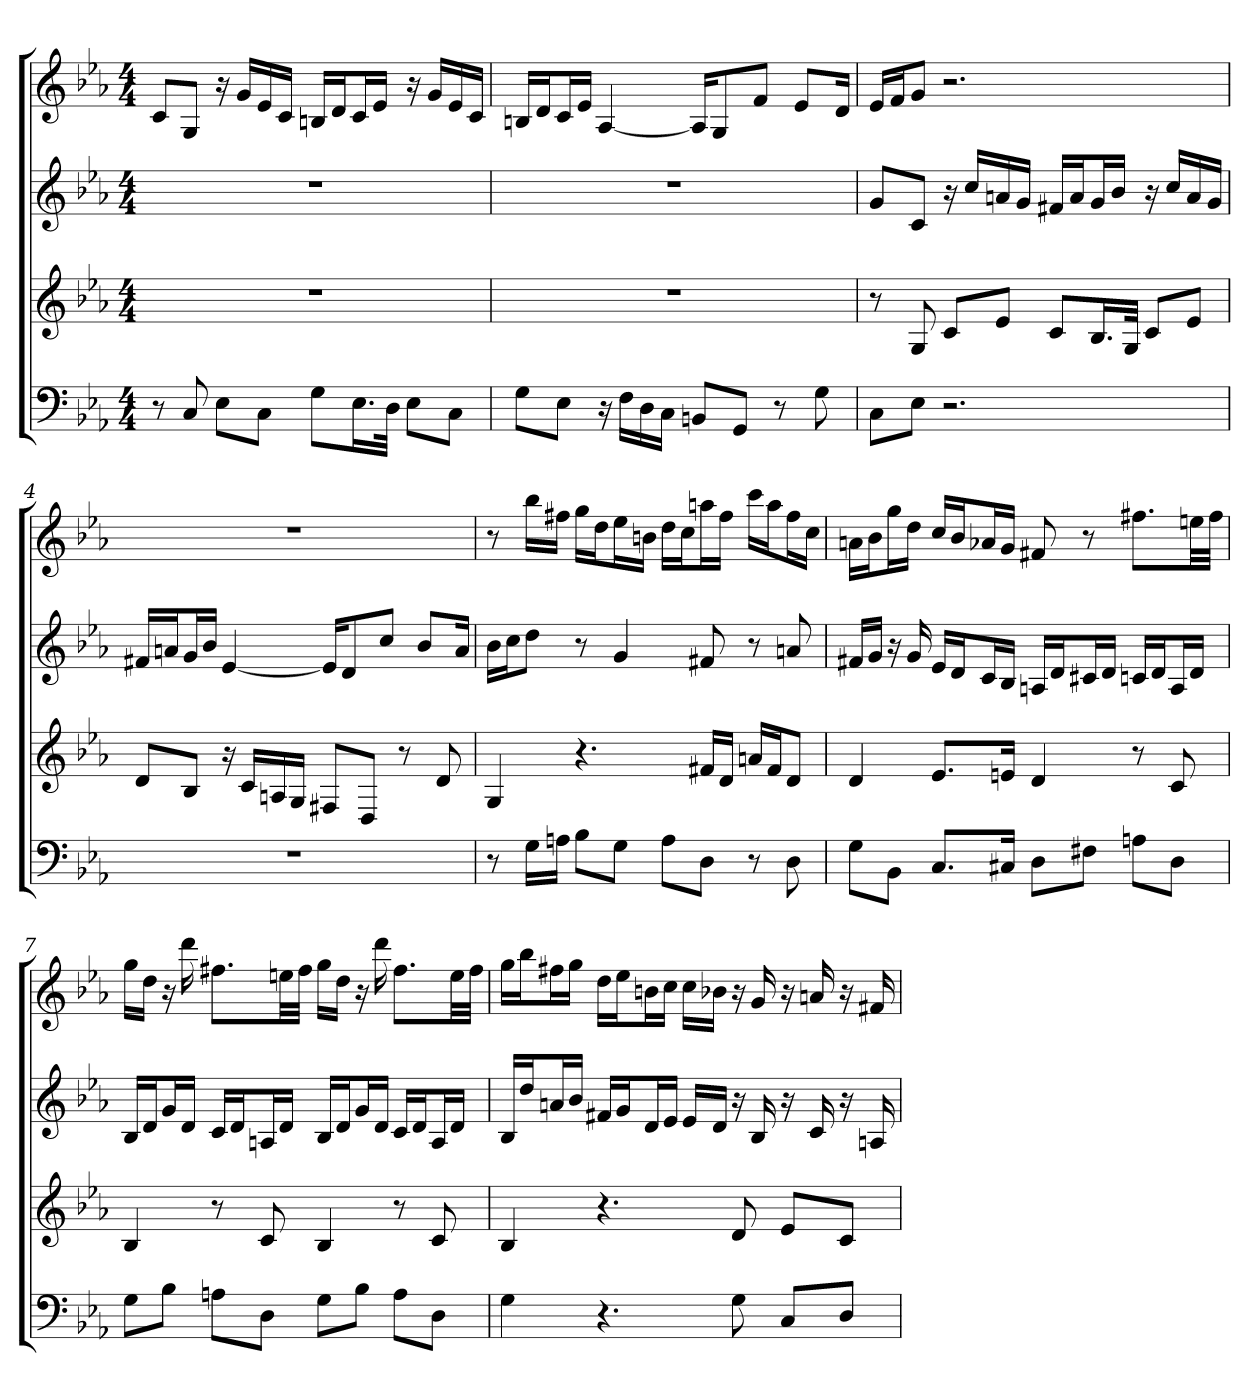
**kern	**kern	**kern	**kern
*part4	*part3	*part2	*part1
*staff4	*staff3	*staff2	*staff1
*k[b-e-a-]	*k[b-e-a-]	*k[b-e-a-]	*k[b-e-a-]
*c:	*c:	*c:	*c:
*M4/4	*M4/4	*M4/4	*M4/4
=1	=1	=1	=1
8r	1r	1r	8cL
8C	.	.	8GJ
8E-L	.	.	16r
.	.	.	16gLL
8CJ	.	.	16e-
.	.	.	16cJJ
8GL	.	.	16BnLL
.	.	.	16dJ
16.E-L	.	.	16cL
.	.	.	16e-JJ
32DJJk	.	.	.
8E-L	.	.	16r
.	.	.	16gLL
8CJ	.	.	16e-
.	.	.	16cJJ
=2	=2	=2	=2
8GL	1r	1r	16BnLL
.	.	.	16dJ
8E-J	.	.	16cL
.	.	.	16e-JJ
16r	.	.	[4A-
16FLL	.	.	.
16D	.	.	.
16CJJ	.	.	.
8BBnL	.	.	16A-KL]
.	.	.	8G
8GGJ	.	.	.
.	.	.	8fJ
8r	.	.	.
.	.	.	8e-L
8G	.	.	.
.	.	.	16dJk
=3	=3	=3	=3
8CL	8r	8gL	16e-LL
.	.	.	16fJ
8E-J	8G	8cJ	8gJ
2.r	8cL	16r	2.r
.	.	16ccLL	.
.	8e-J	16an	.
.	.	16gJJ	.
.	8cL	16f#XLL	.
.	.	16aJ	.
.	16.B-L	16gL	.
.	.	16b-JJ	.
.	32GJJk	.	.
.	8cL	16r	.
.	.	16ccLL	.
.	8e-J	16a	.
.	.	16gJJ	.
=4	=4	=4	=4
1r	8dL	16f#XLL	1r
.	.	16anJ	.
.	8B-J	16gL	.
.	.	16b-JJ	.
.	16r	[4e-	.
.	16cLL	.	.
.	16An	.	.
.	16GJJ	.	.
.	8F#XL	16e-KL]	.
.	.	8d	.
.	8DJ	.	.
.	.	8ccJ	.
.	8r	.	.
.	.	8b-L	.
.	8d	.	.
.	.	16aJk	.
=5	=5	=5	=5
8r	4G	16b-LL	8r
.	.	16ccJ	.
16GLL	.	8ddJ	16bb-LL
16AnJJ	.	.	16ff#XJJ
8B-L	4.r	8r	16ggLL
.	.	.	16ddJ
8GJ	.	4g	16ee-L
.	.	.	16bnJJ
8AL	.	.	16ddLL
.	.	.	16ccJ
8DJ	16f#XLL	8f#X	16aanL
.	16dJJ	.	16ff#JJ
8r	16anLL	8r	16cccLL
.	16f#J	.	16aaJ
8D	8dJ	8an	16ff#L
.	.	.	16ccJJ
=6	=6	=6	=6
8GL	4d	16f#XLL	16anLL
.	.	16gJJ	16b-J
8BB-J	.	16r	16ggL
.	.	16g	16ddJJ
8.CL	8.e-L	16e-LL	16ccLL
.	.	16dJ	16b-J
.	.	16cL	16a-XL
16C#XJk	16enJk	16B-JJ	16gJJ
8DL	4d	16AnLL	8f#X
.	.	16dJ	.
8F#XJ	.	16c#XL	8r
.	.	16dJJ	.
8AnL	8r	16cnLL	8.ff#XL
.	.	16dJ	.
8DJ	8c	16AL	.
.	.	16dJJ	32eenLL
.	.	.	32ff#JJJ
=7	=7	=7	=7
8GL	4B-	16B-LL	16ggLL
.	.	16dJ	16ddJJ
8B-J	.	16gL	16r
.	.	16dJJ	16ddd
8AnL	8r	16cLL	8.ff#XL
.	.	16dJ	.
8DJ	8c	16AnL	.
.	.	16dJJ	32eenLL
.	.	.	32ff#JJJ
8GL	4B-	16B-LL	16ggLL
.	.	16dJ	16ddJJ
8B-J	.	16gL	16r
.	.	16dJJ	16ddd
8AL	8r	16cLL	8.ff#L
.	.	16dJ	.
8DJ	8c	16AL	.
.	.	16dJJ	32eeLL
.	.	.	32ff#JJJ
=8	=8	=8	=8
4G	4B-	16B-LL	16ggLL
.	.	16ddJ	16bb-J
.	.	16anL	16ff#XL
.	.	16b-JJ	16ggJJ
4.r	4.r	16f#XLL	16ddLL
.	.	16gJ	16ee-J
.	.	16dL	16bnL
.	.	16e-JJ	16ccJJ
.	.	16e-LL	16ccLL
.	.	16dJJ	16b-XJJ
8G	8d	16r	16r
.	.	16B-	16g
8CL	8e-L	16r	16r
.	.	16c	16an
8DJ	8cJ	16r	16r
.	.	16An	16f#X
=	=	=	=
*-	*-	*-	*-
